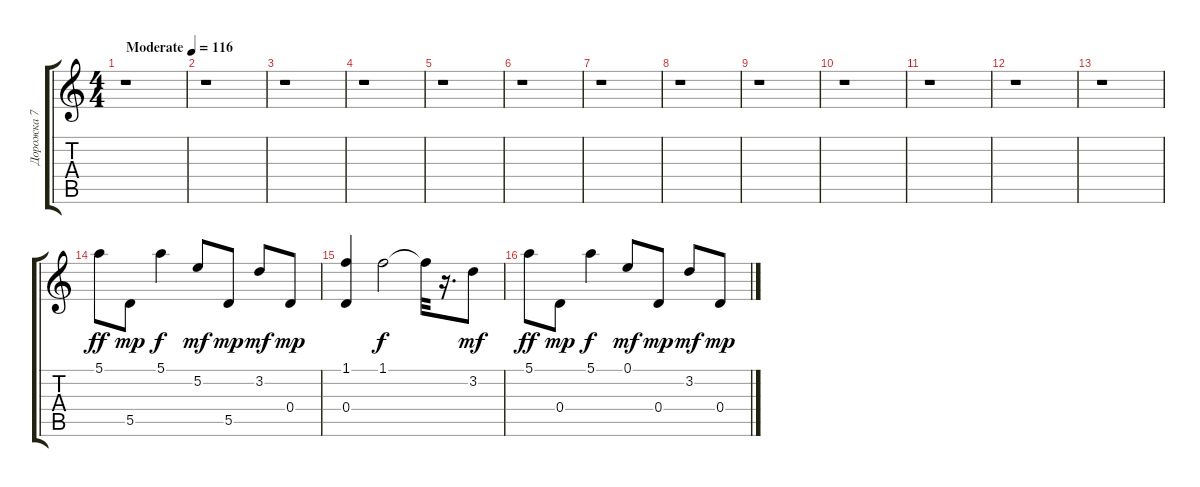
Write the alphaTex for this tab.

\track ("Дорожка 7" "Дорожка 7") {instrument acousticguitarnylon}
\staff {score tabs}
\tuning (E4 B3 G3 D3 A2 E2) {hide}
\ts (4 4)
\tempo (116 "Moderate")
\clef g2
\ks c
r.1{dy ff instrument acousticguitarnylon} |
r.1 |
r.1 |
r.1 |
r.1 |
r.1 |
r.1 |
r.1 |
r.1 |
r.1 |
r.1 |
r.1 |
r.1 |
5.1.8 5.5.8{dy mp balance 0} 5.1.4{dy f} 5.2.8{dy mf balance 16} 5.5.8{dy mp} 3.2.8{dy mf} 0.4.8{dy mp} |
(1.1 0.4).4 1.1.2{dy f} 1.1{t}.32 r.16{d} 3.2.8{dy mf balance 16} |
5.1.8{dy ff balance 0} 0.4.8{dy mp} 5.1.4{dy f} 0.1.8{dy mf} 0.4.8{dy mp balance 16} 3.2.8{dy mf} 0.4.8{dy mp}
